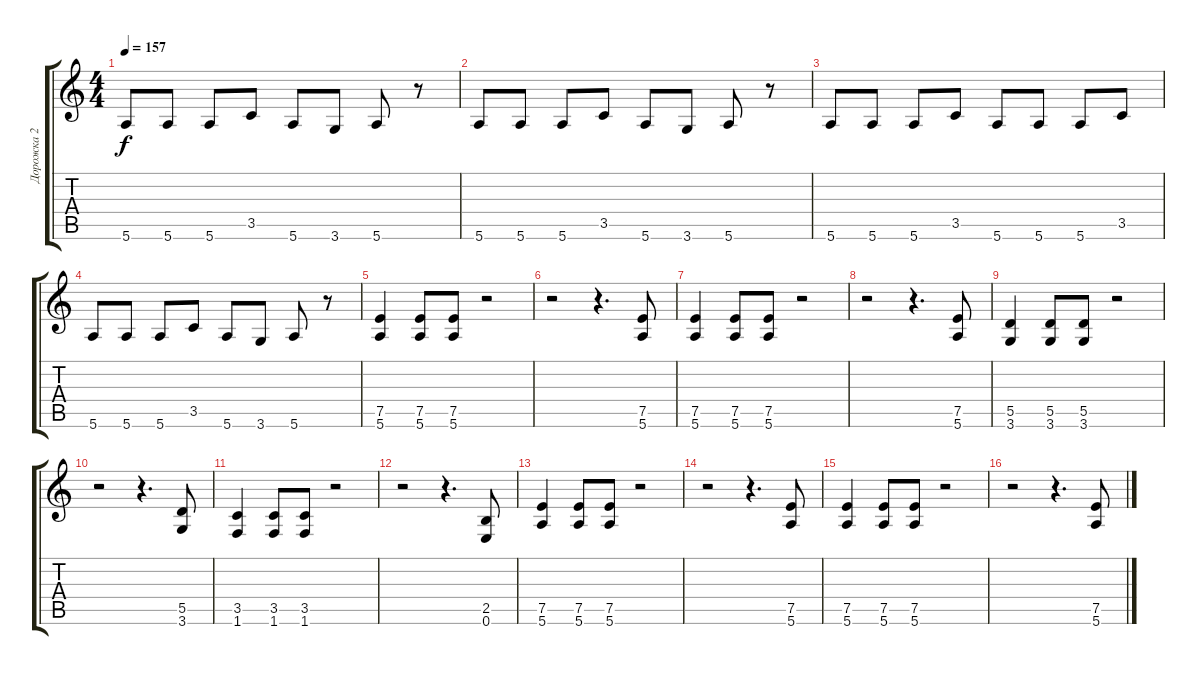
\track ("Дорожка 2" "Дорожка 2") {instrument distortionguitar}
\staff {score tabs}
\tuning (E4 B3 G3 D3 A2 E2) {hide}
\ts (4 4)
\tempo 157
\clef g2
\ks c
5.6.8{dy f} 5.6.8 5.6.8 3.5.8 5.6.8 3.6.8 5.6.8 r.8 |
5.6.8 5.6.8 5.6.8 3.5.8 5.6.8 3.6.8 5.6.8 r.8 |
5.6.8 5.6.8 5.6.8 3.5.8 5.6.8 5.6.8 5.6.8 3.5.8 |
5.6.8 5.6.8 5.6.8 3.5.8 5.6.8 3.6.8 5.6.8 r.8 |
(7.5 5.6).4 (7.5 5.6).8 (7.5 5.6).8 r.2 |
r.2 r.4{d} (7.5 5.6).8 |
(7.5 5.6).4 (7.5 5.6).8 (7.5 5.6).8 r.2 |
r.2 r.4{d} (7.5 5.6).8 |
(5.5 3.6).4 (5.5 3.6).8 (5.5 3.6).8 r.2 |
r.2 r.4{d} (5.5 3.6).8 |
(3.5 1.6).4 (3.5 1.6).8 (3.5 1.6).8 r.2 |
r.2 r.4{d} (2.5 0.6).8 |
(7.5 5.6).4 (7.5 5.6).8 (7.5 5.6).8 r.2 |
r.2 r.4{d} (7.5 5.6).8 |
(7.5 5.6).4 (7.5 5.6).8 (7.5 5.6).8 r.2 |
r.2 r.4{d} (7.5 5.6).8
